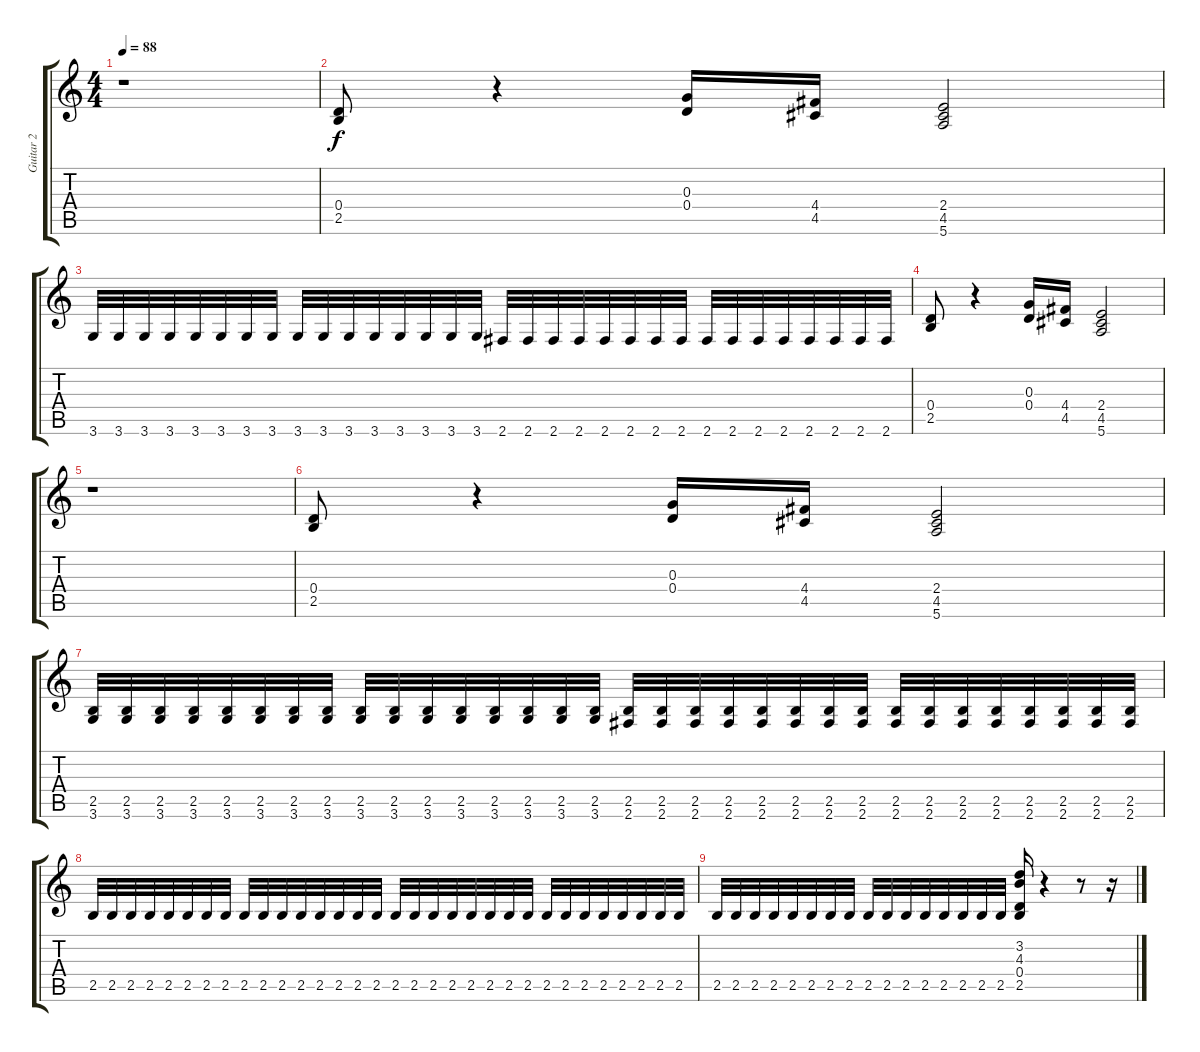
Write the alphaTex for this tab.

\track ("Guitar 2" "Guitar 2") {instrument overdrivenguitar}
\staff {score tabs}
\tuning (E4 B3 G3 D3 A2 E2) {hide}
\ts (4 4)
\tempo 88
\clef g2
\ks c
r.1{dy f} |
(0.4 2.5).8 r.4 (0.3 0.4).16 (4.4 4.5).16 (2.4 4.5 5.6).2 |
3.6.32 3.6.32 3.6.32 3.6.32 3.6.32 3.6.32 3.6.32 3.6.32 3.6.32 3.6.32 3.6.32 3.6.32 3.6.32 3.6.32 3.6.32 3.6.32 2.6.32 2.6.32 2.6.32 2.6.32 2.6.32 2.6.32 2.6.32 2.6.32 2.6.32 2.6.32 2.6.32 2.6.32 2.6.32 2.6.32 2.6.32 2.6.32 |
(0.4 2.5).8 r.4 (0.3 0.4).16 (4.4 4.5).16 (2.4 4.5 5.6).2 |
r.1 |
(0.4 2.5).8 r.4 (0.3 0.4).16 (4.4 4.5).16 (2.4 4.5 5.6).2 |
(2.5 3.6).32 (2.5 3.6).32 (2.5 3.6).32 (2.5 3.6).32 (2.5 3.6).32 (2.5 3.6).32 (2.5 3.6).32 (2.5 3.6).32 (2.5 3.6).32 (2.5 3.6).32 (2.5 3.6).32 (2.5 3.6).32 (2.5 3.6).32 (2.5 3.6).32 (2.5 3.6).32 (2.5 3.6).32 (2.5 2.6).32 (2.5 2.6).32 (2.5 2.6).32 (2.5 2.6).32 (2.5 2.6).32 (2.5 2.6).32 (2.5 2.6).32 (2.5 2.6).32 (2.5 2.6).32 (2.5 2.6).32 (2.5 2.6).32 (2.5 2.6).32 (2.5 2.6).32 (2.5 2.6).32 (2.5 2.6).32 (2.5 2.6).32 |
2.5.32 2.5.32 2.5.32 2.5.32 2.5.32 2.5.32 2.5.32 2.5.32 2.5.32 2.5.32 2.5.32 2.5.32 2.5.32 2.5.32 2.5.32 2.5.32 2.5.32 2.5.32 2.5.32 2.5.32 2.5.32 2.5.32 2.5.32 2.5.32 2.5.32 2.5.32 2.5.32 2.5.32 2.5.32 2.5.32 2.5.32 2.5.32 |
2.5.32 2.5.32 2.5.32 2.5.32 2.5.32 2.5.32 2.5.32 2.5.32 2.5.32 2.5.32 2.5.32 2.5.32 2.5.32 2.5.32 2.5.32 2.5.32 (3.2 4.3 0.4 2.5).16 r.4 r.8 r.16
